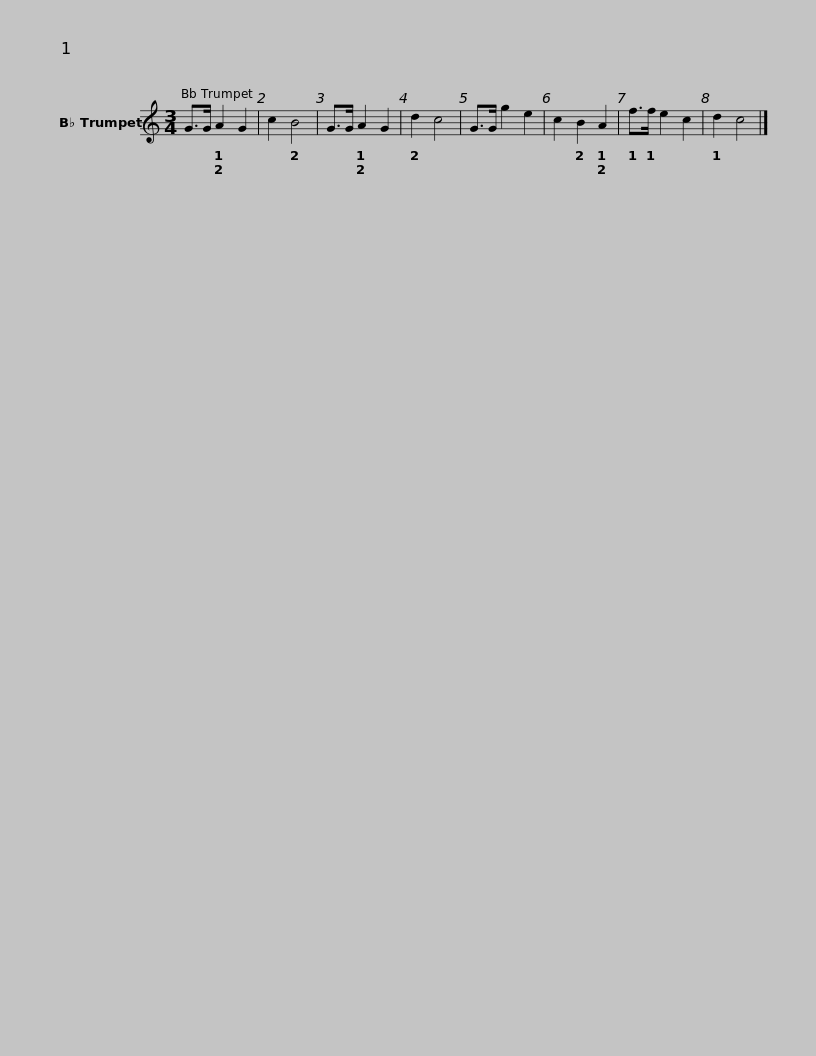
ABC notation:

X:1
L:1/8
M:3/4
I:linebreak $
K:none
V:1 treble transpose=-2
V:1
[K:C] G>G A2 G2 | c2 B4 | G>G A2 G2 | d2 c4 | G>G g2 e2 | %5
 c2 B2 A2 | f>f e2 c2 | d2 c4 |] %8
